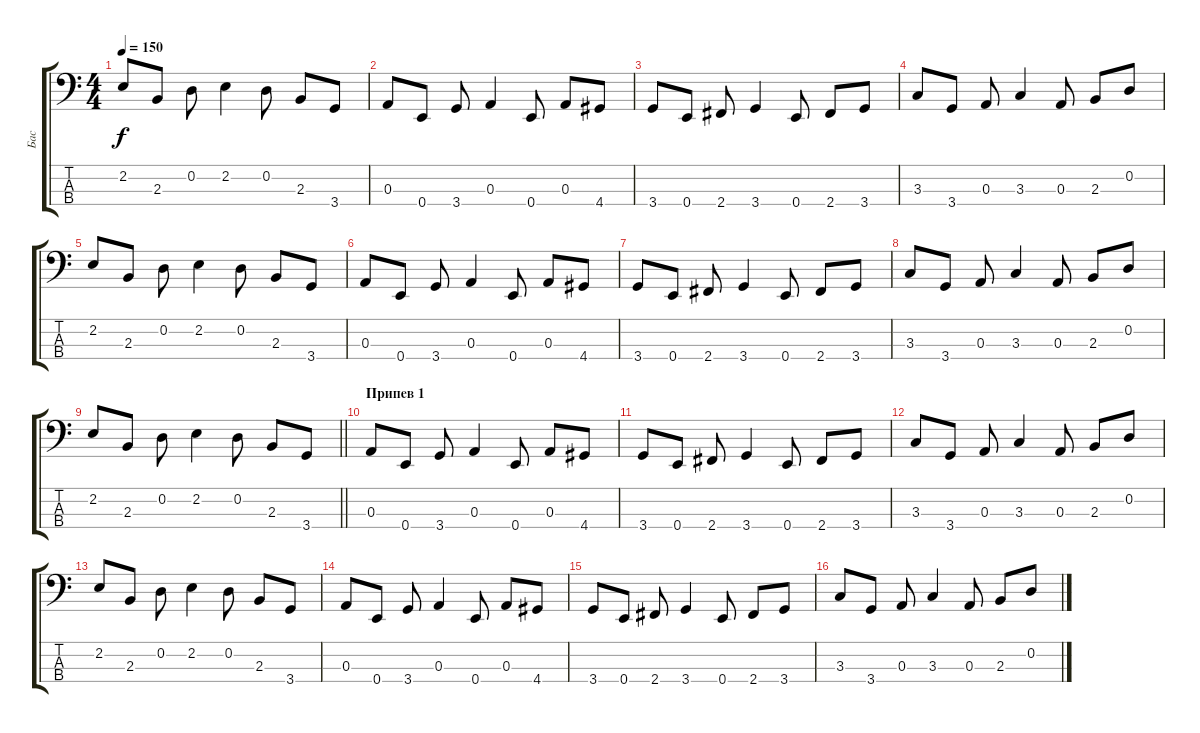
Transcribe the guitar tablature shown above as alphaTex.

\track ("Бас" "Бас") {instrument electricbasspick}
\staff {score tabs}
\tuning (G2 D2 A1 E1) {hide}
\ts (4 4)
\tempo 150
\clef f4
\ks c
2.2.8{dy f} 2.3.8 0.2.8 2.2.4 0.2.8 2.3.8 3.4.8 |
0.3.8 0.4.8 3.4.8 0.3.4 0.4.8 0.3.8 4.4.8 |
3.4.8 0.4.8 2.4.8 3.4.4 0.4.8 2.4.8 3.4.8 |
3.3.8 3.4.8 0.3.8 3.3.4 0.3.8 2.3.8 0.2.8 |
2.2.8 2.3.8 0.2.8 2.2.4 0.2.8 2.3.8 3.4.8 |
0.3.8 0.4.8 3.4.8 0.3.4 0.4.8 0.3.8 4.4.8 |
3.4.8 0.4.8 2.4.8 3.4.4 0.4.8 2.4.8 3.4.8 |
3.3.8 3.4.8 0.3.8 3.3.4 0.3.8 2.3.8 0.2.8 |
\barLineRight lightlight
2.2.8 2.3.8 0.2.8 2.2.4 0.2.8 2.3.8 3.4.8 |
\section ("" "Припев 1")
0.3.8{volume 14 instrument electricbassfinger} 0.4.8 3.4.8 0.3.4 0.4.8 0.3.8 4.4.8 |
3.4.8 0.4.8 2.4.8 3.4.4 0.4.8 2.4.8 3.4.8 |
3.3.8 3.4.8 0.3.8 3.3.4 0.3.8 2.3.8 0.2.8 |
2.2.8 2.3.8 0.2.8 2.2.4 0.2.8 2.3.8 3.4.8 |
0.3.8 0.4.8 3.4.8 0.3.4 0.4.8 0.3.8 4.4.8 |
3.4.8 0.4.8 2.4.8 3.4.4 0.4.8 2.4.8 3.4.8 |
3.3.8 3.4.8 0.3.8 3.3.4 0.3.8 2.3.8 0.2.8
